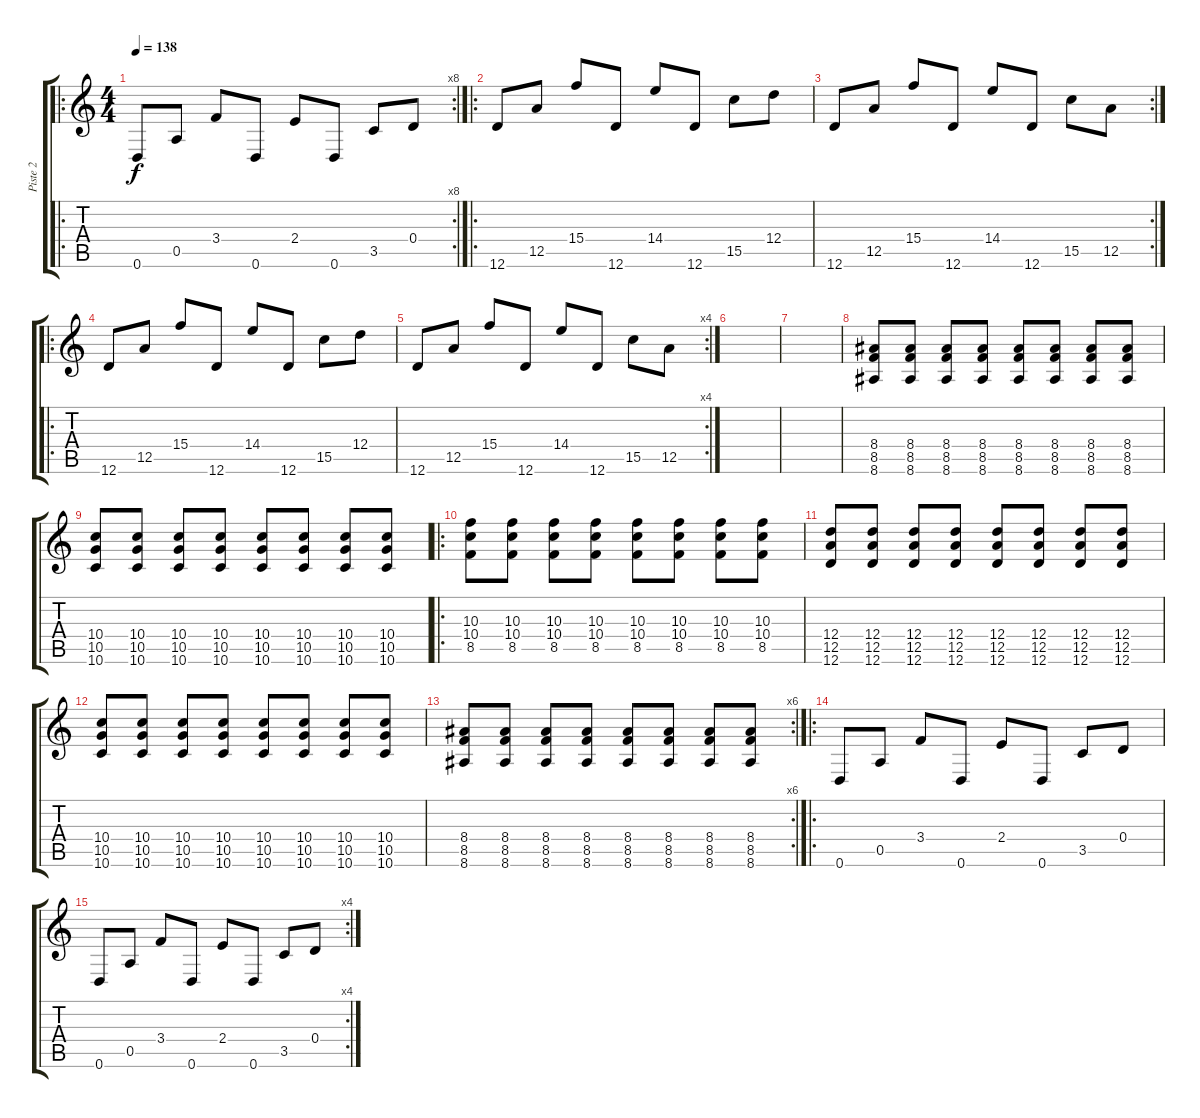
\track ("Piste 2" "Piste 2") {instrument overdrivenguitar}
\staff {score tabs}
\tuning (E4 B3 G3 D3 A2 D2) {hide}
\ro
\rc 8
\ts (4 4)
\tempo 138
\clef g2
\ks c
0.6.8{dy f} 0.5.8 3.4.8 0.6.8 2.4.8 0.6.8 3.5.8 0.4.8 |
\ro
12.6.8 12.5.8 15.4.8 12.6.8 14.4.8 12.6.8 15.5.8 12.4.8 |
\rc 2
12.6.8 12.5.8 15.4.8 12.6.8 14.4.8 12.6.8 15.5.8 12.5.8 |
\ro
12.6.8 12.5.8 15.4.8 12.6.8 14.4.8 12.6.8 15.5.8 12.4.8 |
\rc 4
12.6.8 12.5.8 15.4.8 12.6.8 14.4.8 12.6.8 15.5.8 12.5.8 |
|
|
(8.4 8.5 8.6).8 (8.4 8.5 8.6).8 (8.4 8.5 8.6).8 (8.4 8.5 8.6).8 (8.4 8.5 8.6).8 (8.4 8.5 8.6).8 (8.4 8.5 8.6).8 (8.4 8.5 8.6).8 |
(10.4 10.5 10.6).8 (10.4 10.5 10.6).8 (10.4 10.5 10.6).8 (10.4 10.5 10.6).8 (10.4 10.5 10.6).8 (10.4 10.5 10.6).8 (10.4 10.5 10.6).8 (10.4 10.5 10.6).8 |
\ro
(10.3 10.4 8.5).8 (10.3 10.4 8.5).8 (10.3 10.4 8.5).8 (10.3 10.4 8.5).8 (10.3 10.4 8.5).8 (10.3 10.4 8.5).8 (10.3 10.4 8.5).8 (10.3 10.4 8.5).8 |
(12.4 12.5 12.6).8 (12.4 12.5 12.6).8 (12.4 12.5 12.6).8 (12.4 12.5 12.6).8 (12.4 12.5 12.6).8 (12.4 12.5 12.6).8 (12.4 12.5 12.6).8 (12.4 12.5 12.6).8 |
(10.4 10.5 10.6).8 (10.4 10.5 10.6).8 (10.4 10.5 10.6).8 (10.4 10.5 10.6).8 (10.4 10.5 10.6).8 (10.4 10.5 10.6).8 (10.4 10.5 10.6).8 (10.4 10.5 10.6).8 |
\rc 6
(8.4 8.5 8.6).8 (8.4 8.5 8.6).8 (8.4 8.5 8.6).8 (8.4 8.5 8.6).8 (8.4 8.5 8.6).8 (8.4 8.5 8.6).8 (8.4 8.5 8.6).8 (8.4 8.5 8.6).8 |
\ro
0.6.8 0.5.8 3.4.8 0.6.8 2.4.8 0.6.8 3.5.8 0.4.8 |
\rc 4
0.6.8 0.5.8 3.4.8 0.6.8 2.4.8 0.6.8 3.5.8 0.4.8
